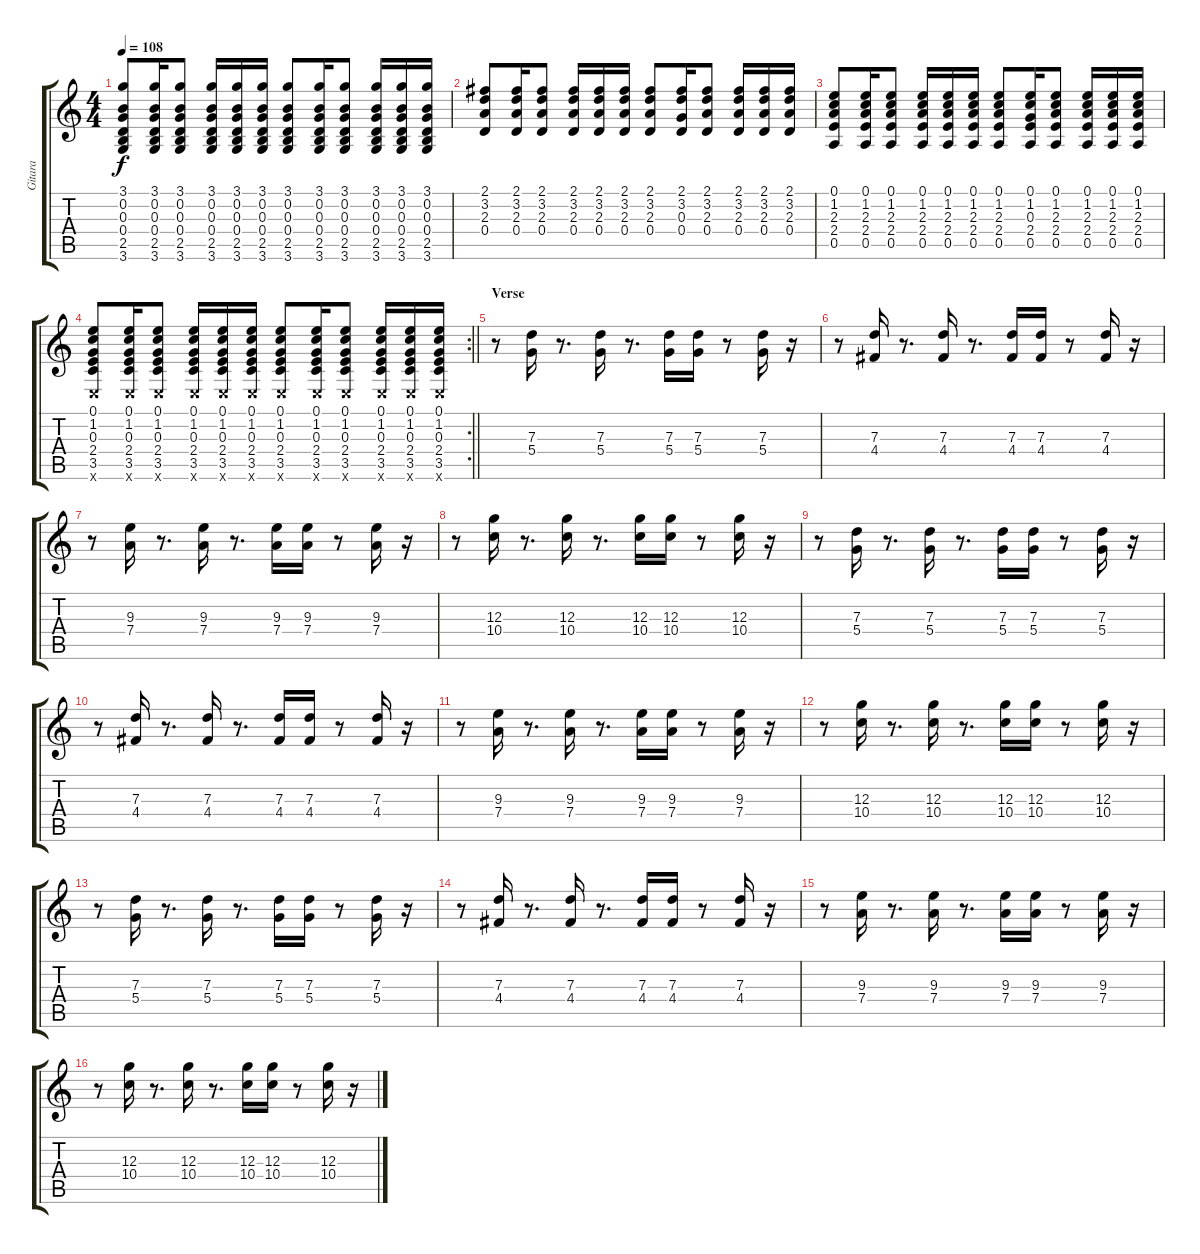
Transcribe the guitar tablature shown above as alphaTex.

\track ("Gitara" "Gitara") {instrument acousticguitarsteel}
\staff {score tabs}
\tuning (E4 B3 G3 D3 A2 E2) {hide}
\ts (4 4)
\tempo 108
\clef g2
\ks c
(3.1 0.2 0.3 0.4 2.5 3.6).8{dy f} (3.1 0.2 0.3 0.4 2.5 3.6).16 (3.1 0.2 0.3 0.4 2.5 3.6).8 (3.1 0.2 0.3 0.4 2.5 3.6).16 (3.1 0.2 0.3 0.4 2.5 3.6).16 (3.1 0.2 0.3 0.4 2.5 3.6).16 (3.1 0.2 0.3 0.4 2.5 3.6).8 (3.1 0.2 0.3 0.4 2.5 3.6).16 (3.1 0.2 0.3 0.4 2.5 3.6).8 (3.1 0.2 0.3 0.4 2.5 3.6).16 (3.1 0.2 0.3 0.4 2.5 3.6).16 (3.1 0.2 0.3 0.4 2.5 3.6).16 |
(2.1 3.2 2.3 0.4).8 (2.1 3.2 2.3 0.4).16 (2.1 3.2 2.3 0.4).8 (2.1 3.2 2.3 0.4).16 (2.1 3.2 2.3 0.4).16 (2.1 3.2 2.3 0.4).16 (2.1 3.2 2.3 0.4).8 (2.1 3.2 0.3 0.4).16 (2.1 3.2 2.3 0.4).8 (2.1 3.2 2.3 0.4).16 (2.1 3.2 2.3 0.4).16 (2.1 3.2 2.3 0.4).16 |
(0.1 1.2 2.3 2.4 0.5).8 (0.1 1.2 2.3 2.4 0.5).16 (0.1 1.2 2.3 2.4 0.5).8 (0.1 1.2 2.3 2.4 0.5).16 (0.1 1.2 2.3 2.4 0.5).16 (0.1 1.2 2.3 2.4 0.5).16 (0.1 1.2 2.3 2.4 0.5).8 (0.1 1.2 0.3 2.4 0.5).16 (0.1 1.2 2.3 2.4 0.5).8 (0.1 1.2 2.3 2.4 0.5).16 (0.1 1.2 2.3 2.4 0.5).16 (0.1 1.2 2.3 2.4 0.5).16 |
\rc 2
\barLineRight lightlight
(0.1 1.2 0.3 2.4 3.5 0.6{x}).8 (0.1 1.2 0.3 2.4 3.5 0.6{x}).16 (0.1 1.2 0.3 2.4 3.5 0.6{x}).8 (0.1 1.2 0.3 2.4 3.5 0.6{x}).16 (0.1 1.2 0.3 2.4 3.5 0.6{x}).16 (0.1 1.2 0.3 2.4 3.5 0.6{x}).16 (0.1 1.2 0.3 2.4 3.5 0.6{x}).8 (0.1 1.2 0.3 2.4 3.5 0.6{x}).16 (0.1 1.2 0.3 2.4 3.5 0.6{x}).8 (0.1 1.2 0.3 2.4 3.5 0.6{x}).16 (0.1 1.2 0.3 2.4 3.5 0.6{x}).16 (0.1 1.2 0.3 2.4 3.5 0.6{x}).16 |
\section ("" "Verse")
r.8 (7.3 5.4).16 r.8{d} (7.3 5.4).16 r.8{d} (7.3 5.4).16 (7.3 5.4).16 r.8 (7.3 5.4).16 r.16 |
r.8 (7.3 4.4).16 r.8{d} (7.3 4.4).16 r.8{d} (7.3 4.4).16 (7.3 4.4).16 r.8 (7.3 4.4).16 r.16 |
r.8 (9.3 7.4).16 r.8{d} (9.3 7.4).16 r.8{d} (9.3 7.4).16 (9.3 7.4).16 r.8 (9.3 7.4).16 r.16 |
r.8 (12.3 10.4).16 r.8{d} (12.3 10.4).16 r.8{d} (12.3 10.4).16 (12.3 10.4).16 r.8 (12.3 10.4).16 r.16 |
r.8 (7.3 5.4).16 r.8{d} (7.3 5.4).16 r.8{d} (7.3 5.4).16 (7.3 5.4).16 r.8 (7.3 5.4).16 r.16 |
r.8 (7.3 4.4).16 r.8{d} (7.3 4.4).16 r.8{d} (7.3 4.4).16 (7.3 4.4).16 r.8 (7.3 4.4).16 r.16 |
r.8 (9.3 7.4).16 r.8{d} (9.3 7.4).16 r.8{d} (9.3 7.4).16 (9.3 7.4).16 r.8 (9.3 7.4).16 r.16 |
r.8 (12.3 10.4).16 r.8{d} (12.3 10.4).16 r.8{d} (12.3 10.4).16 (12.3 10.4).16 r.8 (12.3 10.4).16 r.16 |
r.8 (7.3 5.4).16 r.8{d} (7.3 5.4).16 r.8{d} (7.3 5.4).16 (7.3 5.4).16 r.8 (7.3 5.4).16 r.16 |
r.8 (7.3 4.4).16 r.8{d} (7.3 4.4).16 r.8{d} (7.3 4.4).16 (7.3 4.4).16 r.8 (7.3 4.4).16 r.16 |
r.8 (9.3 7.4).16 r.8{d} (9.3 7.4).16 r.8{d} (9.3 7.4).16 (9.3 7.4).16 r.8 (9.3 7.4).16 r.16 |
r.8 (12.3 10.4).16 r.8{d} (12.3 10.4).16 r.8{d} (12.3 10.4).16 (12.3 10.4).16 r.8 (12.3 10.4).16 r.16
